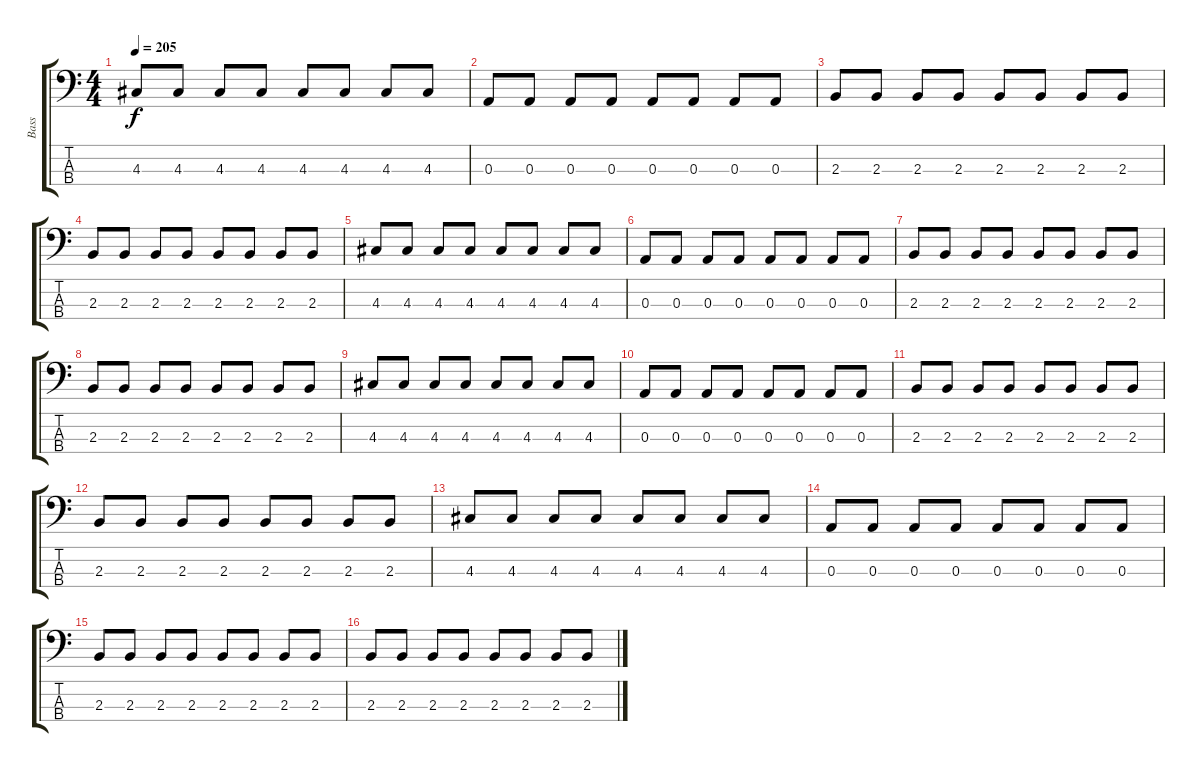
\track ("Bass" "Bass") {instrument electricbassfinger}
\staff {score tabs}
\tuning (G2 D2 A1 E1) {hide}
\ts (4 4)
\tempo 205
\clef f4
\ks c
4.3.8{dy f} 4.3.8 4.3.8 4.3.8 4.3.8 4.3.8 4.3.8 4.3.8 |
0.3.8 0.3.8 0.3.8 0.3.8 0.3.8 0.3.8 0.3.8 0.3.8 |
2.3.8 2.3.8 2.3.8 2.3.8 2.3.8 2.3.8 2.3.8 2.3.8 |
2.3.8 2.3.8 2.3.8 2.3.8 2.3.8 2.3.8 2.3.8 2.3.8 |
4.3.8 4.3.8 4.3.8 4.3.8 4.3.8 4.3.8 4.3.8 4.3.8 |
0.3.8 0.3.8 0.3.8 0.3.8 0.3.8 0.3.8 0.3.8 0.3.8 |
2.3.8 2.3.8 2.3.8 2.3.8 2.3.8 2.3.8 2.3.8 2.3.8 |
2.3.8 2.3.8 2.3.8 2.3.8 2.3.8 2.3.8 2.3.8 2.3.8 |
4.3.8 4.3.8 4.3.8 4.3.8 4.3.8 4.3.8 4.3.8 4.3.8 |
0.3.8 0.3.8 0.3.8 0.3.8 0.3.8 0.3.8 0.3.8 0.3.8 |
2.3.8 2.3.8 2.3.8 2.3.8 2.3.8 2.3.8 2.3.8 2.3.8 |
2.3.8 2.3.8 2.3.8 2.3.8 2.3.8 2.3.8 2.3.8 2.3.8 |
4.3.8 4.3.8 4.3.8 4.3.8 4.3.8 4.3.8 4.3.8 4.3.8 |
0.3.8 0.3.8 0.3.8 0.3.8 0.3.8 0.3.8 0.3.8 0.3.8 |
2.3.8 2.3.8 2.3.8 2.3.8 2.3.8 2.3.8 2.3.8 2.3.8 |
2.3.8 2.3.8 2.3.8 2.3.8 2.3.8 2.3.8 2.3.8 2.3.8
